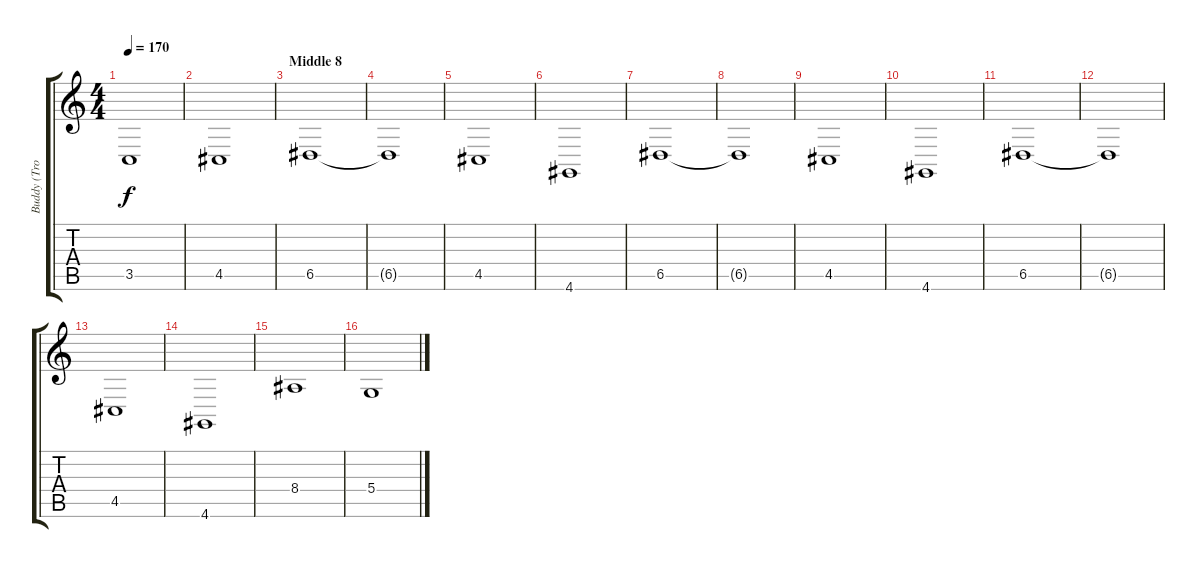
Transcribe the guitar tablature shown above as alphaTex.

\track ("Buddy (Trombone)" "Buddy (Tro") {instrument trombone}
\staff {score tabs}
\tuning (E4 B3 G3 D3 A2 E2) {hide}
\ts (4 4)
\tempo 170
\clef g2
\ks c
3.5.1{dy f} |
4.5.1 |
\section ("" "Middle 8")
6.5.1 |
6.5{t}.1 |
4.5.1 |
4.6.1 |
6.5.1 |
6.5{t}.1 |
4.5.1 |
4.6.1 |
6.5.1 |
6.5{t}.1 |
4.5.1 |
4.6.1 |
8.4.1 |
5.4.1
